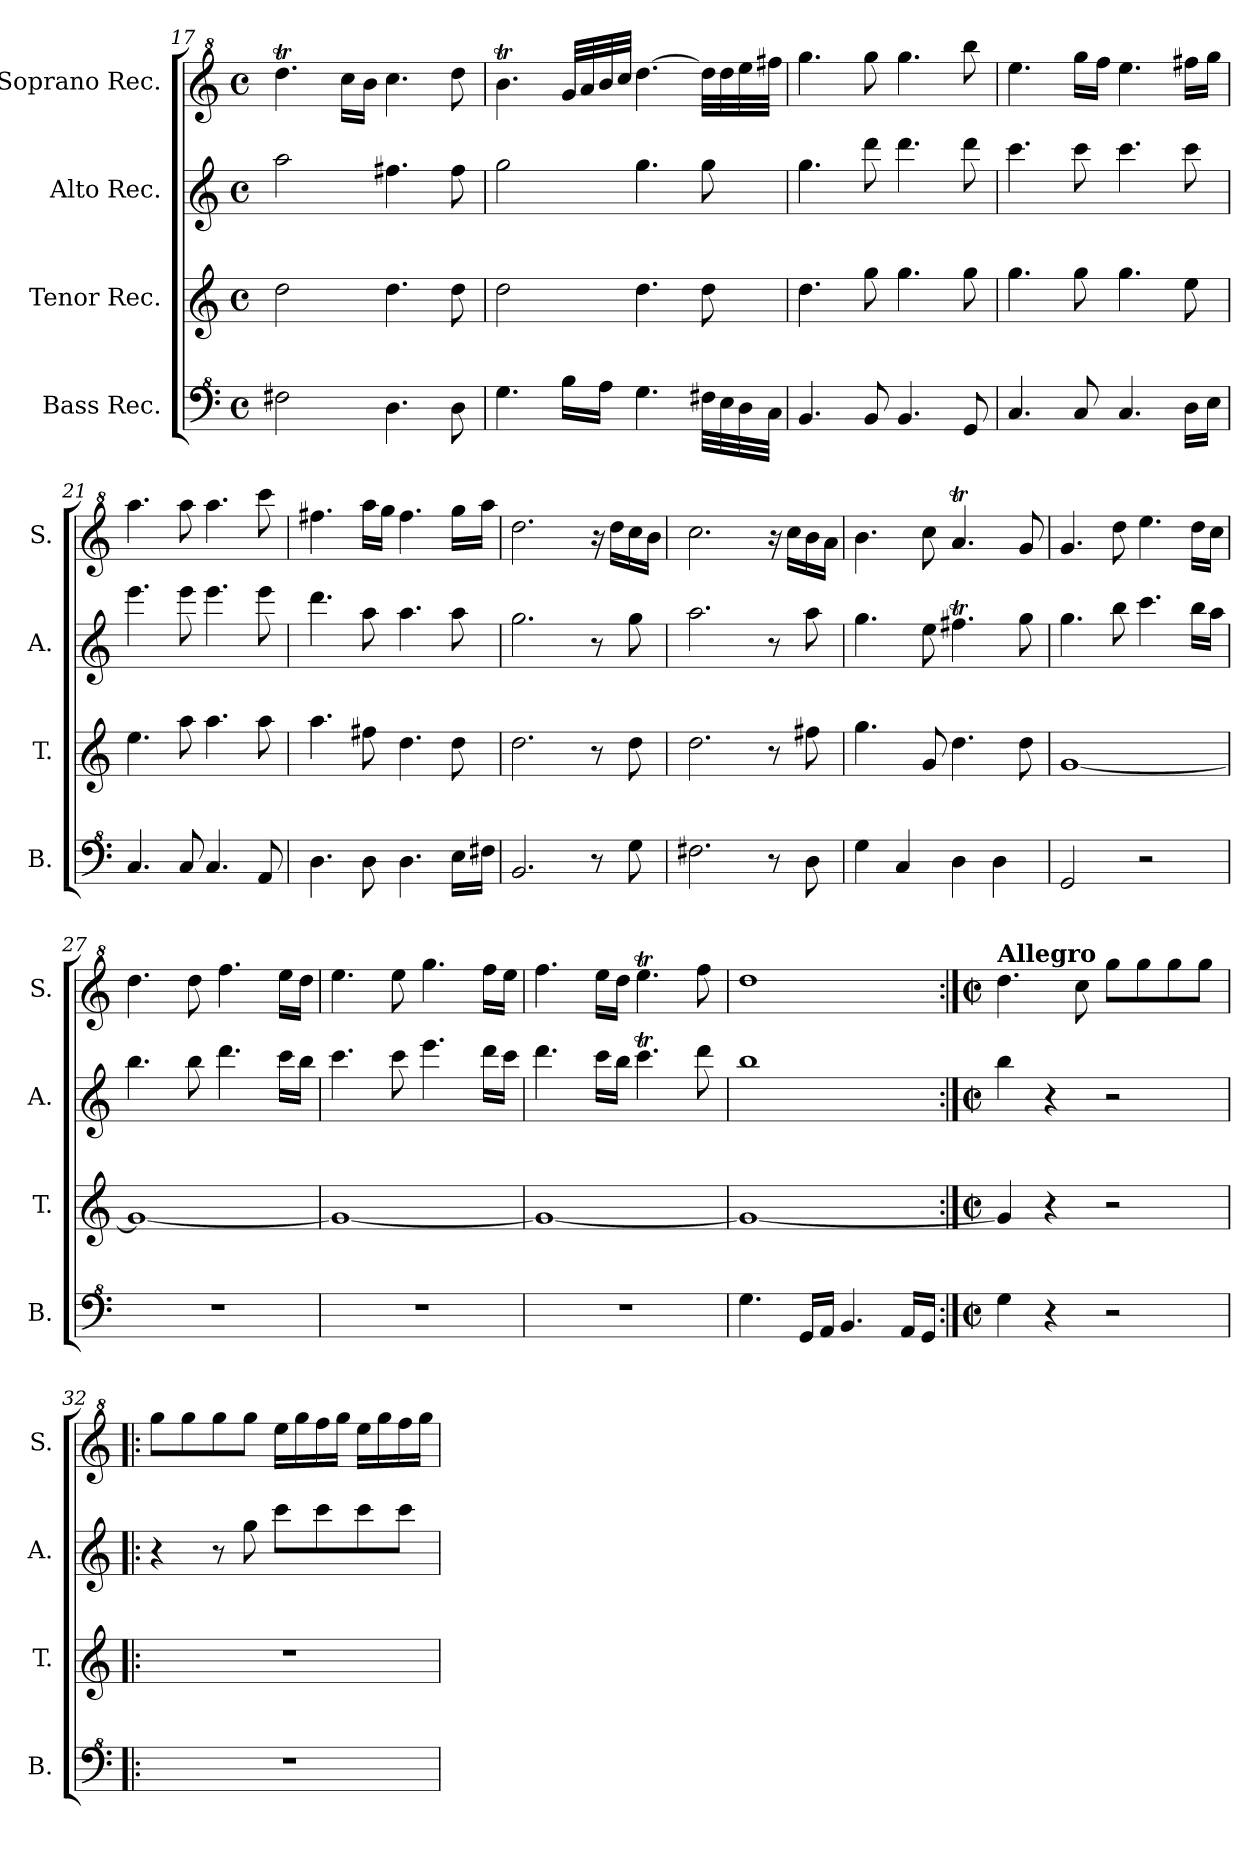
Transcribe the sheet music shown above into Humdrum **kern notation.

**kern	**kern	**kern	**kern
*part4	*part3	*part2	*part1
*staff4	*staff3	*staff2	*staff1
*I"Bass Rec.	*I"Tenor Rec.	*I"Alto Rec.	*I"Soprano Rec.
*I'B.	*I'T.	*I'A.	*I'S.
*clefF^4	*clefG2	*clefG2	*clefG^2
*k[]	*k[]	*k[]	*k[]
*M4/4	*M4/4	*M4/4	*M4/4
*met(c)	*met(c)	*met(c)	*met(c)
=17	=17	=17	=17
2f#X\	2dd\	2aa\	4.dddT\
.	.	.	16ccc\LL
.	.	.	16bb\JJ
4.d\	4.dd\	4.ff#X\	4.ccc\
8d\	8dd\	8ff#\	8ddd\
=18	=18	=18	=18
4.g\	2dd\	2gg\	4.bbt\
16b\LL	.	.	32gg/LLL
.	.	.	32aa/
16a\JJ	.	.	32bb/
.	.	.	32ccc/JJJ
4.g\	4.dd\	4.gg\	[4.ddd\
32f#X\LLL	8dd\	8gg\	32ddd\LLL]
32e\	.	.	32ddd\
32d\	.	.	32eee\
32c\JJJ	.	.	32fff#X\JJJ
=19	=19	=19	=19
4.B/	4.dd\	4.gg\	4.ggg\
8B/	8gg\	8ddd\	8ggg\
4.B/	4.gg\	4.ddd\	4.ggg\
8G/	8gg\	8ddd\	8bbb\
=20	=20	=20	=20
4.c/	4.gg\	4.ccc\	4.eee\
8c/	8gg\	8ccc\	16ggg\LL
.	.	.	16fff\JJ
4.c/	4.gg\	4.ccc\	4.eee\
16d\LL	8ee\	8ccc\	16fff#X\LL
16e\JJ	.	.	16ggg\JJ
!!LO:LB:g=z
=21	=21	=21	=21
4.c/	4.ee\	4.eee\	4.aaa\
8c/	8aa\	8eee\	8aaa\
4.c/	4.aa\	4.eee\	4.aaa\
8A/	8aa\	8eee\	8cccc\
=22	=22	=22	=22
4.d\	4.aa\	4.ddd\	4.fff#X\
8d\	8ff#X\	8aa\	16aaa\LL
.	.	.	16ggg\JJ
4.d\	4.dd\	4.aa\	4.fff#\
16e\LL	8dd\	8aa\	16ggg\LL
16f#X\JJ	.	.	16aaa\JJ
=23	=23	=23	=23
2.B/	2.dd\	2.gg\	2.ddd\
8r	8r	8r	16r
.	.	.	16ddd\LL
8g\	8dd\	8gg\	16ccc\
.	.	.	16bb\JJ
=24	=24	=24	=24
2.f#X\	2.dd\	2.aa\	2.ccc\
8r	8r	8r	16r
.	.	.	16ccc\LL
8d\	8ff#X\	8aa\	16bb\
.	.	.	16aa\JJ
=25	=25	=25	=25
4g\	4.gg\	4.gg\	4.bb\
4c/	.	.	.
.	8g/	8ee\	8ccc\
4d\	4.dd\	4.ff#Xt\	4.aaT/
4d\	.	.	.
.	8dd\	8gg\	8gg/
=26	=26	=26	=26
2G/	[1g	4.gg\	4.gg/
.	.	8bb\	8ddd\
2r	.	4.ccc\	4.eee\
.	.	16bb\LL	16ddd\LL
.	.	16aa\JJ	16ccc\JJ
=27	=27	=27	=27
1r	1g_	4.bb\	4.ddd\
.	.	8bb\	8ddd\
.	.	4.ddd\	4.fff\
.	.	16ccc\LL	16eee\LL
.	.	16bb\JJ	16ddd\JJ
=28	=28	=28	=28
1r	1g_	4.ccc\	4.eee\
.	.	8ccc\	8eee\
.	.	4.eee\	4.ggg\
.	.	16ddd\LL	16fff\LL
.	.	16ccc\JJ	16eee\JJ
=29	=29	=29	=29
1r	1g_	4.ddd\	4.fff\
.	.	16ccc\LL	16eee\LL
.	.	16bb\JJ	16ddd\JJ
.	.	4.cccT\	4.eeet\
.	.	8ddd\	8fff\
=30	=30	=30	=30
4.g\	1g_	1bb	1ddd
16G/LL	.	.	.
16A/JJ	.	.	.
4.B/	.	.	.
16A/LL	.	.	.
16G/JJ	.	.	.
!!LO:LB:g=z
=31:|!	=31:|!	=31:|!	=31:|!
*M2/2	*M2/2	*M2/2	*M2/2
*met(c|)	*met(c|)	*met(c|)	*met(c|)
*	*	*	*MM120
!	!	!	!LO:TX:a:B:t=Allegro
4g\	4g/]	4bb\	4.ddd\
4r	4r	4r	.
.	.	.	8ccc\
2r	2r	2r	8ggg\L
.	.	.	8ggg\
.	.	.	8ggg\
.	.	.	8ggg\J
=32!|:	=32!|:	=32!|:	=32!|:
1r	1r	4r	8ggg\L
.	.	.	8ggg\
.	.	8r	8ggg\
.	.	8gg\	8ggg\J
.	.	8ccc\L	16eee\LL
.	.	.	16ggg\
.	.	8ccc\	16fff\
.	.	.	16ggg\JJ
.	.	8ccc\	16eee\LL
.	.	.	16ggg\
.	.	8ccc\J	16fff\
.	.	.	16ggg\JJ
=	=	=	=
*-	*-	*-	*-
